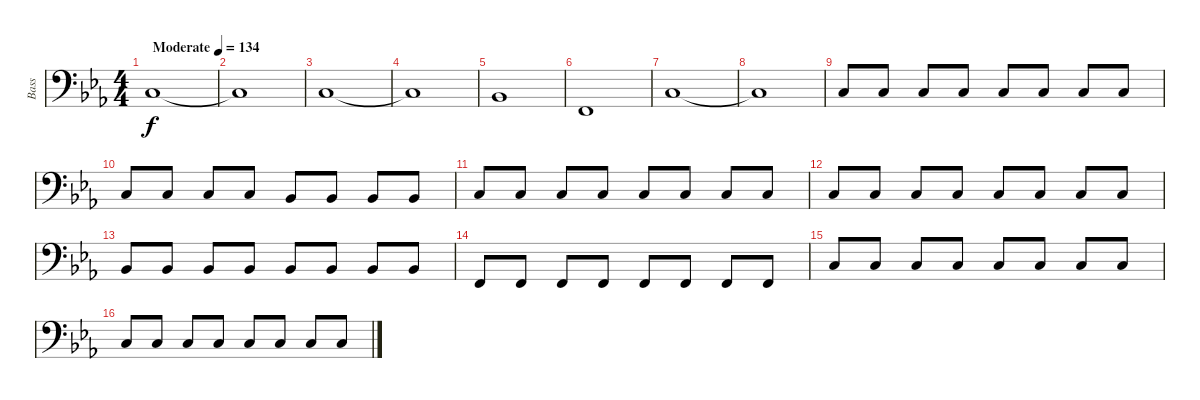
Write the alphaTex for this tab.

\track ("Bass" "Bass") {instrument electricbassfinger}
\staff {score}
\tuning (G2 D2 A1 E1) {hide}
\ts (4 4)
\tempo (134 "Moderate")
\clef f4
\ks eb
3.3.1{dy f instrument electricbassfinger} |
3.3{t}.1 |
3.3.1 |
3.3{t}.1 |
1.3.1 |
1.4.1 |
3.3.1 |
3.3{t}.1 |
3.3.8 3.3.8 3.3.8 3.3.8 3.3.8 3.3.8 3.3.8 3.3.8 |
3.3.8 3.3.8 3.3.8 3.3.8 1.3.8 1.3.8 1.3.8 1.3.8 |
3.3.8 3.3.8 3.3.8 3.3.8 3.3.8 3.3.8 3.3.8 3.3.8 |
3.3.8 3.3.8 3.3.8 3.3.8 3.3.8 3.3.8 3.3.8 3.3.8 |
1.3.8 1.3.8 1.3.8 1.3.8 1.3.8 1.3.8 1.3.8 1.3.8 |
1.4.8 1.4.8 1.4.8 1.4.8 1.4.8 1.4.8 1.4.8 1.4.8 |
3.3.8 3.3.8 3.3.8 3.3.8 3.3.8 3.3.8 3.3.8 3.3.8 |
3.3.8 3.3.8 3.3.8 3.3.8 3.3.8 3.3.8 3.3.8 3.3.8
